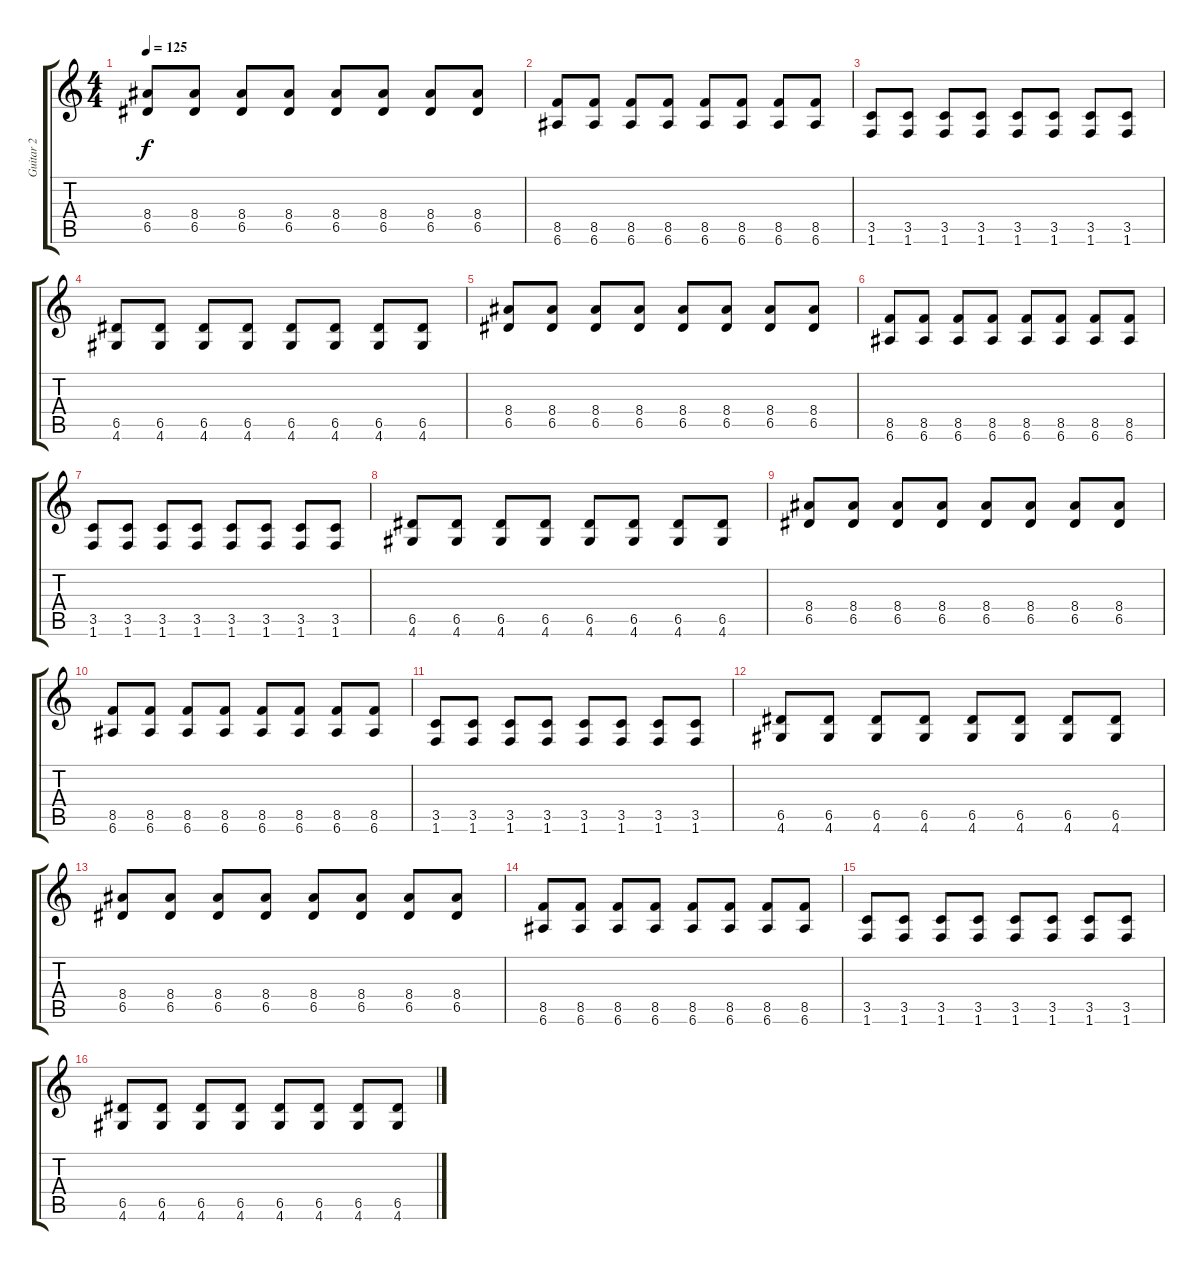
\track ("Guitar 2" "Guitar 2") {instrument overdrivenguitar}
\staff {score tabs}
\tuning (E4 B3 G3 D3 A2 E2) {hide}
\ts (4 4)
\tempo 125
\clef g2
\ks c
(8.4 6.5).8{dy f} (8.4 6.5).8 (8.4 6.5).8 (8.4 6.5).8 (8.4 6.5).8 (8.4 6.5).8 (8.4 6.5).8 (8.4 6.5).8 |
(8.5 6.6).8 (8.5 6.6).8 (8.5 6.6).8 (8.5 6.6).8 (8.5 6.6).8 (8.5 6.6).8 (8.5 6.6).8 (8.5 6.6).8 |
(3.5 1.6).8 (3.5 1.6).8 (3.5 1.6).8 (3.5 1.6).8 (3.5 1.6).8 (3.5 1.6).8 (3.5 1.6).8 (3.5 1.6).8 |
(6.5 4.6).8 (6.5 4.6).8 (6.5 4.6).8 (6.5 4.6).8 (6.5 4.6).8 (6.5 4.6).8 (6.5 4.6).8 (6.5 4.6).8 |
(8.4 6.5).8 (8.4 6.5).8 (8.4 6.5).8 (8.4 6.5).8 (8.4 6.5).8 (8.4 6.5).8 (8.4 6.5).8 (8.4 6.5).8 |
(8.5 6.6).8 (8.5 6.6).8 (8.5 6.6).8 (8.5 6.6).8 (8.5 6.6).8 (8.5 6.6).8 (8.5 6.6).8 (8.5 6.6).8 |
(3.5 1.6).8 (3.5 1.6).8 (3.5 1.6).8 (3.5 1.6).8 (3.5 1.6).8 (3.5 1.6).8 (3.5 1.6).8 (3.5 1.6).8 |
(6.5 4.6).8 (6.5 4.6).8 (6.5 4.6).8 (6.5 4.6).8 (6.5 4.6).8 (6.5 4.6).8 (6.5 4.6).8 (6.5 4.6).8 |
(8.4 6.5).8 (8.4 6.5).8 (8.4 6.5).8 (8.4 6.5).8 (8.4 6.5).8 (8.4 6.5).8 (8.4 6.5).8 (8.4 6.5).8 |
(8.5 6.6).8 (8.5 6.6).8 (8.5 6.6).8 (8.5 6.6).8 (8.5 6.6).8 (8.5 6.6).8 (8.5 6.6).8 (8.5 6.6).8 |
(3.5 1.6).8 (3.5 1.6).8 (3.5 1.6).8 (3.5 1.6).8 (3.5 1.6).8 (3.5 1.6).8 (3.5 1.6).8 (3.5 1.6).8 |
(6.5 4.6).8 (6.5 4.6).8 (6.5 4.6).8 (6.5 4.6).8 (6.5 4.6).8 (6.5 4.6).8 (6.5 4.6).8 (6.5 4.6).8 |
(8.4 6.5).8 (8.4 6.5).8 (8.4 6.5).8 (8.4 6.5).8 (8.4 6.5).8 (8.4 6.5).8 (8.4 6.5).8 (8.4 6.5).8 |
(8.5 6.6).8 (8.5 6.6).8 (8.5 6.6).8 (8.5 6.6).8 (8.5 6.6).8 (8.5 6.6).8 (8.5 6.6).8 (8.5 6.6).8 |
(3.5 1.6).8 (3.5 1.6).8 (3.5 1.6).8 (3.5 1.6).8 (3.5 1.6).8 (3.5 1.6).8 (3.5 1.6).8 (3.5 1.6).8 |
(6.5 4.6).8 (6.5 4.6).8 (6.5 4.6).8 (6.5 4.6).8 (6.5 4.6).8 (6.5 4.6).8 (6.5 4.6).8 (6.5 4.6).8
